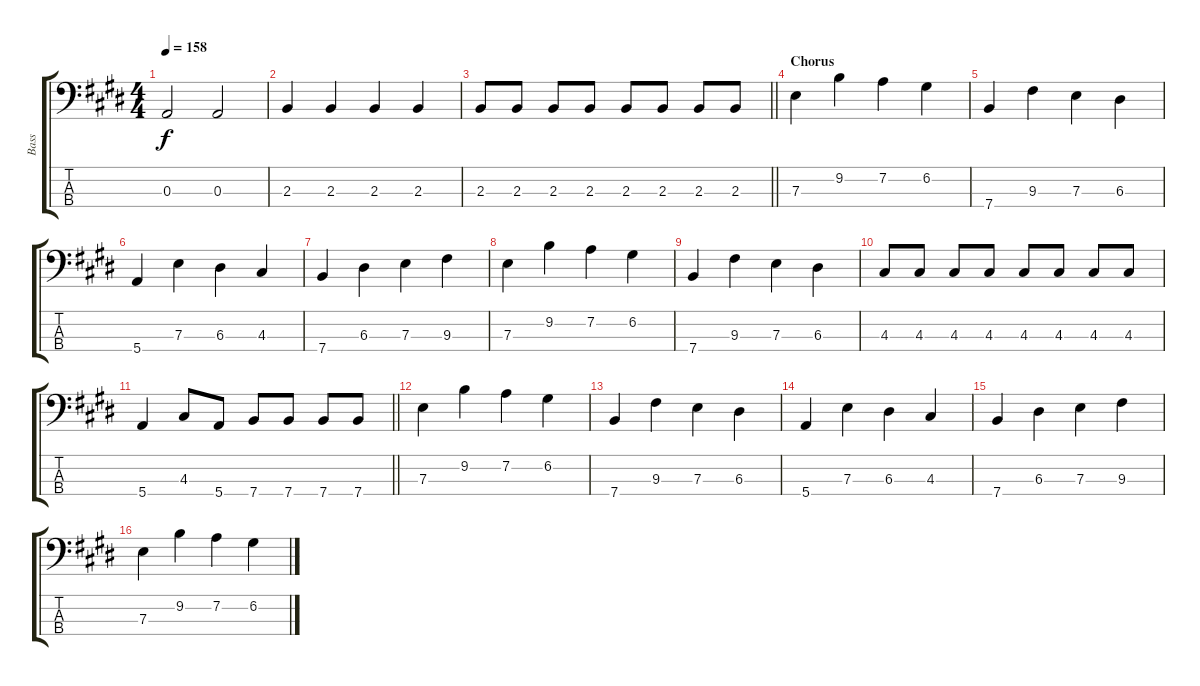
\track ("Bass" "Bass") {instrument electricbasspick}
\staff {score tabs}
\tuning (G2 D2 A1 E1) {hide}
\ts (4 4)
\tempo 158
\clef f4
\ks c#minor
0.3.2{dy f} 0.3.2 |
\ks e
2.3.4 2.3.4 2.3.4 2.3.4 |
\barLineRight lightlight
\ks c#minor
2.3.8 2.3.8 2.3.8 2.3.8 2.3.8 2.3.8 2.3.8 2.3.8 |
\section ("" "Chorus")
\ks e
7.3.4 9.2.4 7.2.4 6.2.4 |
\ks c#minor
7.4.4 9.3.4 7.3.4 6.3.4 |
5.4.4 7.3.4 6.3.4 4.3.4 |
7.4.4 6.3.4 7.3.4 9.3.4 |
\ks e
7.3.4 9.2.4 7.2.4 6.2.4 |
\ks c#minor
7.4.4 9.3.4 7.3.4 6.3.4 |
4.3.8 4.3.8 4.3.8 4.3.8 4.3.8 4.3.8 4.3.8 4.3.8 |
\barLineRight lightlight
5.4.4 4.3.8 5.4.8 7.4.8 7.4.8 7.4.8 7.4.8 |
\ks e
7.3.4 9.2.4 7.2.4 6.2.4 |
\ks c#minor
7.4.4 9.3.4 7.3.4 6.3.4 |
5.4.4 7.3.4 6.3.4 4.3.4 |
7.4.4 6.3.4 7.3.4 9.3.4 |
\ks e
7.3.4 9.2.4 7.2.4 6.2.4
